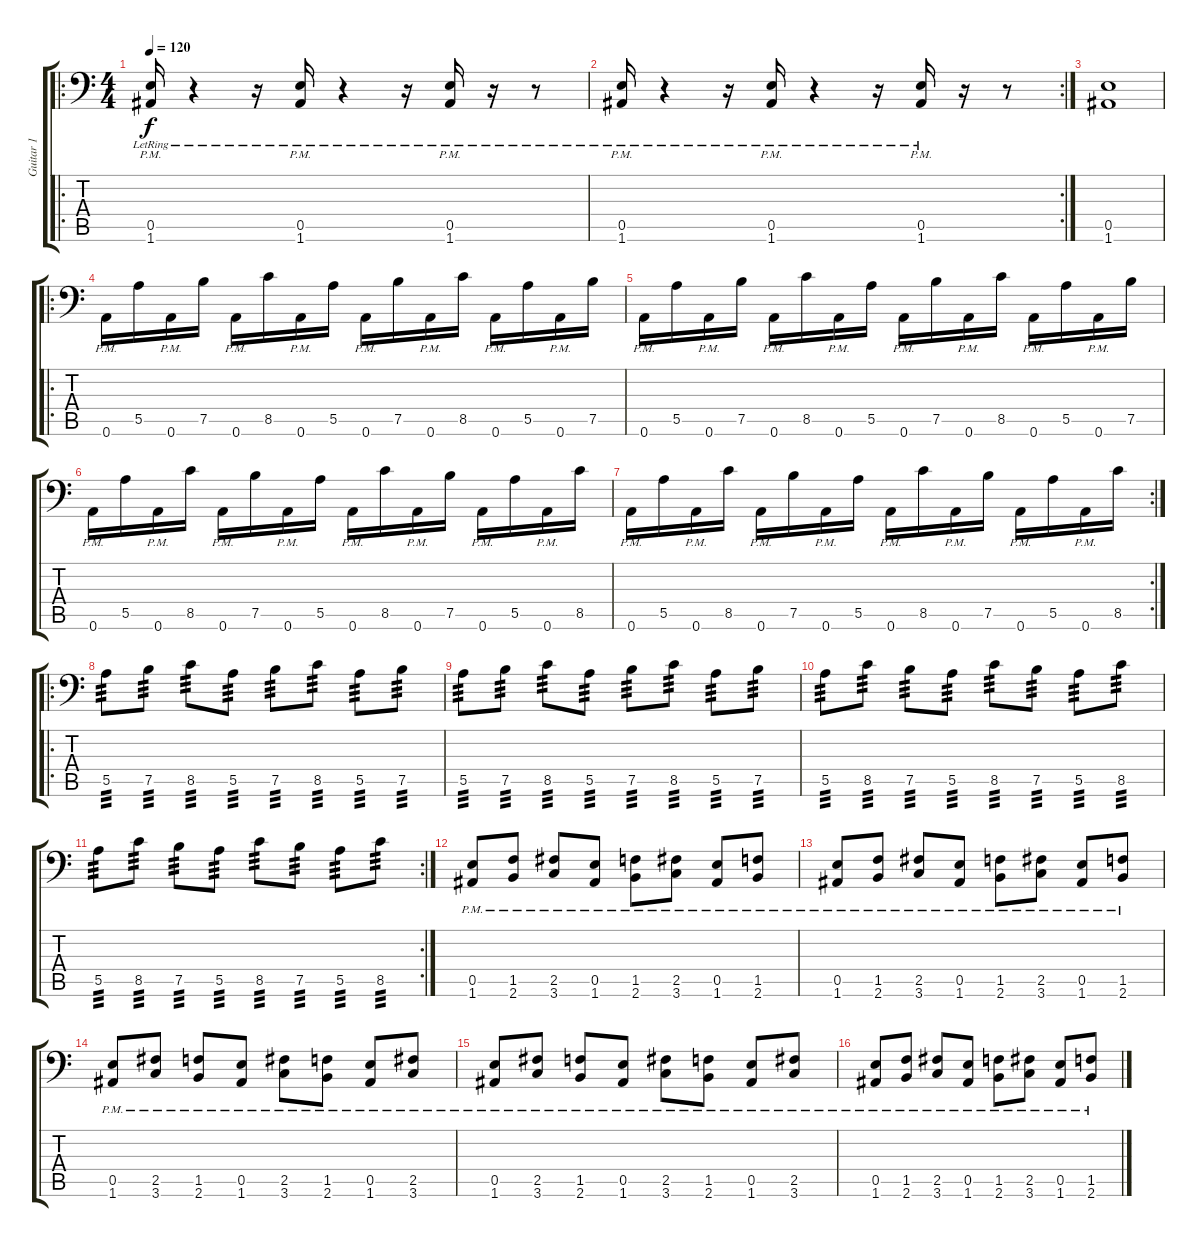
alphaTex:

\track ("Guitar 1" "Guitar 1") {instrument distortionguitar}
\staff {score tabs}
\tuning (B3 Gb3 D3 A2 E2 A1) {hide}
\ro
\ts (4 4)
\tempo 120
\clef f4
\ks c
(0.5{pm lr} 1.6{pm lr}).16{dy f} r.4 r.16 (0.5{pm lr} 1.6{pm lr}).16 r.4 r.16 (0.5{pm lr} 1.6{pm lr}).16 r.16 r.8 |
\rc 2
(0.5{pm lr} 1.6{pm lr}).16 r.4 r.16 (0.5{pm lr} 1.6{pm lr}).16 r.4 r.16 (0.5{pm lr} 1.6{pm lr}).16 r.16 r.8 |
(0.5 1.6).1 |
\ro
0.6{pm}.16 5.5.16 0.6{pm}.16 7.5.16 0.6{pm}.16 8.5.16 0.6{pm}.16 5.5.16 0.6{pm}.16 7.5.16 0.6{pm}.16 8.5.16 0.6{pm}.16 5.5.16 0.6{pm}.16 7.5.16 |
0.6{pm}.16 5.5.16 0.6{pm}.16 7.5.16 0.6{pm}.16 8.5.16 0.6{pm}.16 5.5.16 0.6{pm}.16 7.5.16 0.6{pm}.16 8.5.16 0.6{pm}.16 5.5.16 0.6{pm}.16 7.5.16 |
0.6{pm}.16 5.5.16 0.6{pm}.16 8.5.16 0.6{pm}.16 7.5.16 0.6{pm}.16 5.5.16 0.6{pm}.16 8.5.16 0.6{pm}.16 7.5.16 0.6{pm}.16 5.5.16 0.6{pm}.16 8.5.16 |
\rc 2
0.6{pm}.16 5.5.16 0.6{pm}.16 8.5.16 0.6{pm}.16 7.5.16 0.6{pm}.16 5.5.16 0.6{pm}.16 8.5.16 0.6{pm}.16 7.5.16 0.6{pm}.16 5.5.16 0.6{pm}.16 8.5.16 |
\ro
5.5.8{tp 3} 7.5.8{tp 3} 8.5.8{tp 3} 5.5.8{tp 3} 7.5.8{tp 3} 8.5.8{tp 3} 5.5.8{tp 3} 7.5.8{tp 3} |
5.5.8{tp 3} 7.5.8{tp 3} 8.5.8{tp 3} 5.5.8{tp 3} 7.5.8{tp 3} 8.5.8{tp 3} 5.5.8{tp 3} 7.5.8{tp 3} |
5.5.8{tp 3} 8.5.8{tp 3} 7.5.8{tp 3} 5.5.8{tp 3} 8.5.8{tp 3} 7.5.8{tp 3} 5.5.8{tp 3} 8.5.8{tp 3} |
\rc 2
5.5.8{tp 3} 8.5.8{tp 3} 7.5.8{tp 3} 5.5.8{tp 3} 8.5.8{tp 3} 7.5.8{tp 3} 5.5.8{tp 3} 8.5.8{tp 3} |
(0.5{pm} 1.6{pm}).8 (1.5{pm} 2.6{pm}).8 (2.5{pm} 3.6{pm}).8 (0.5{pm} 1.6{pm}).8 (1.5{pm} 2.6{pm}).8 (2.5{pm} 3.6{pm}).8 (0.5{pm} 1.6{pm}).8 (1.5{pm} 2.6{pm}).8 |
(0.5{pm} 1.6{pm}).8 (1.5{pm} 2.6{pm}).8 (2.5{pm} 3.6{pm}).8 (0.5{pm} 1.6{pm}).8 (1.5{pm} 2.6{pm}).8 (2.5{pm} 3.6{pm}).8 (0.5{pm} 1.6{pm}).8 (1.5{pm} 2.6{pm}).8 |
(0.5{pm} 1.6{pm}).8 (2.5{pm} 3.6{pm}).8 (1.5{pm} 2.6{pm}).8 (0.5{pm} 1.6{pm}).8 (2.5{pm} 3.6{pm}).8 (1.5{pm} 2.6{pm}).8 (0.5{pm} 1.6{pm}).8 (2.5{pm} 3.6{pm}).8 |
(0.5{pm} 1.6{pm}).8 (2.5{pm} 3.6{pm}).8 (1.5{pm} 2.6{pm}).8 (0.5{pm} 1.6{pm}).8 (2.5{pm} 3.6{pm}).8 (1.5{pm} 2.6{pm}).8 (0.5{pm} 1.6{pm}).8 (2.5{pm} 3.6{pm}).8 |
(0.5{pm} 1.6{pm}).8 (1.5{pm} 2.6{pm}).8 (2.5{pm} 3.6{pm}).8 (0.5{pm} 1.6{pm}).8 (1.5{pm} 2.6{pm}).8 (2.5{pm} 3.6{pm}).8 (0.5{pm} 1.6{pm}).8 (1.5{pm} 2.6{pm}).8
